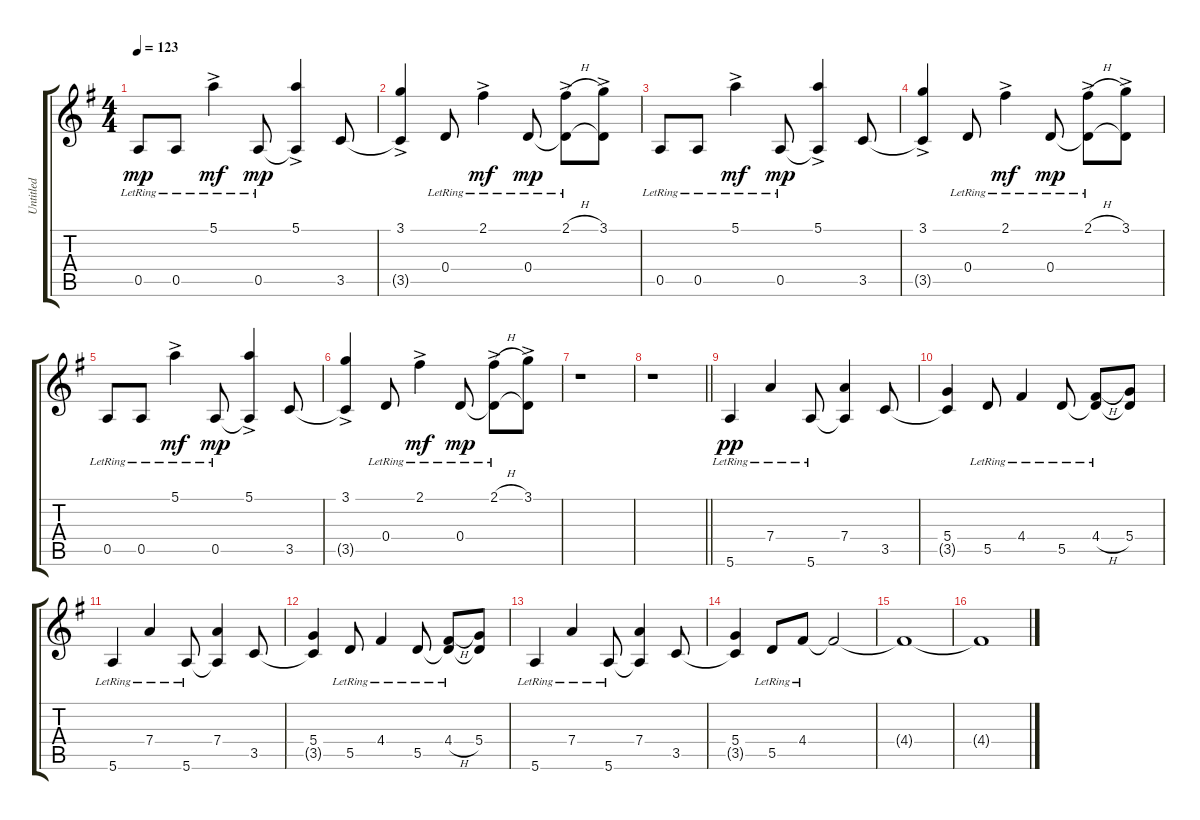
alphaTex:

\track ("Untitled" "Untitled") {instrument overdrivenguitar}
\staff {score tabs}
\tuning (E4 B3 G3 D3 A2 E2) {hide}
\ts (4 4)
\tempo 123
\clef g2
\ks g
0.5{lr}.8{dy mp} 0.5{lr}.8 5.1{ac lr}.4{dy mf} 0.5{lr}.8{dy mp} (5.1{ac} 0.5{t}).4 3.5.8 |
(3.1{ac} 3.5{t}).4 0.4{lr}.8 2.1{ac lr}.4{dy mf} 0.4{lr}.8{dy mp} (2.1{h ac lr} 0.4{t}).8 (3.1{ac} 0.4{t}).8 |
0.5{lr}.8 0.5{lr}.8 5.1{ac lr}.4{dy mf} 0.5{lr}.8{dy mp} (5.1{ac} 0.5{t}).4 3.5.8 |
(3.1{ac} 3.5{t}).4 0.4{lr}.8 2.1{ac lr}.4{dy mf} 0.4{lr}.8{dy mp} (2.1{h ac lr} 0.4{t}).8 (3.1{ac} 0.4{t}).8 |
0.5{lr}.8 0.5{lr}.8 5.1{ac lr}.4{dy mf} 0.5{lr}.8{dy mp} (5.1{ac} 0.5{t}).4 3.5.8 |
(3.1{ac} 3.5{t}).4 0.4{lr}.8 2.1{ac lr}.4{dy mf} 0.4{lr}.8{dy mp} (2.1{h ac lr} 0.4{t}).8 (3.1{ac} 0.4{t}).8 |
r.1 |
\barLineRight lightlight
r.1 |
5.6{lr}.4{dy pp} 7.4{lr}.4 5.6{lr}.8 (7.4 5.6{t}).4 3.5.8 |
(5.4 3.5{t}).4 5.5{lr}.8 4.4{lr}.4 5.5{lr}.8 (4.4{h lr} 5.5{t}).8 (5.4 5.5{t}).8 |
5.6{lr}.4 7.4{lr}.4 5.6{lr}.8 (7.4 5.6{t}).4 3.5.8 |
(5.4 3.5{t}).4 5.5{lr}.8 4.4{lr}.4 5.5{lr}.8 (4.4{h lr} 5.5{t}).8 (5.4 5.5{t}).8 |
5.6{lr}.4 7.4{lr}.4 5.6{lr}.8 (7.4 5.6{t}).4 3.5.8 |
(5.4 3.5{t}).4 5.5{lr}.8 4.4{lr}.8 4.4{t}.2 |
4.4{t}.1 |
4.4{t}.1
